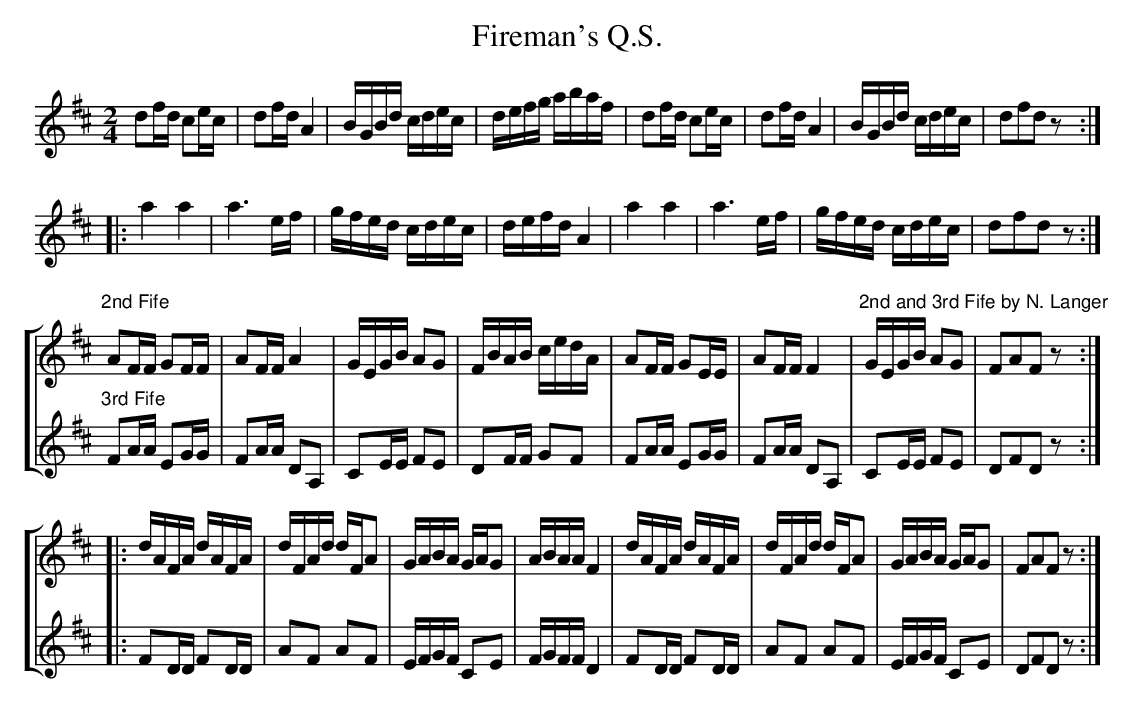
X:1
T:Fireman's Q.S.
M:2/4
Q:1/4=100
L:1/16
K:D
%%staves (1 2)
V:1
d2fd c2ec|d2fd A4|BGBd cdec|defg abaf|d2fd c2ec|d2fd A4|BGBd cdec|d2f2d2 z2::
a4 a4|a6 ef|gfed cdec|defd A4|a4 a4|a6 ef|gfed cdec|d2f2d2 z2:|
V:2
x8|x8|x8|x8|x8|x8|x8|x8::x8|x8|x8|x8|x8|x8|x8|x8:|
%%staves [1 2]
V:1
"2nd Fife"A2FF G2FF|A2FF A4|GEGB A2G2|FBAB cedA|A2FF G2EE|A2FF F4|"2nd and 3rd Fife by N. Langer"GEGB A2G2|F2A2F2z2::
dAFA dAFA|dFAd dFA2|GABA GAG2|ABAA F4|dAFA dAFA|dFAd dFA2|GABA GAG2|F2A2F2z2:|
V:2
"3rd Fife"F2AA E2GG|F2AA D2A,2|C2EE F2E2|D2FF G2F2|F2AA E2GG|F2AA D2A,2|C2EE F2E2|D2F2D2z2::
F2DD F2DD|A2F2 A2F2|EFGF C2E2|FGFF D4|F2DD F2DD|A2F2 A2F2|EFGF C2E2|D2F2D2z2:|
